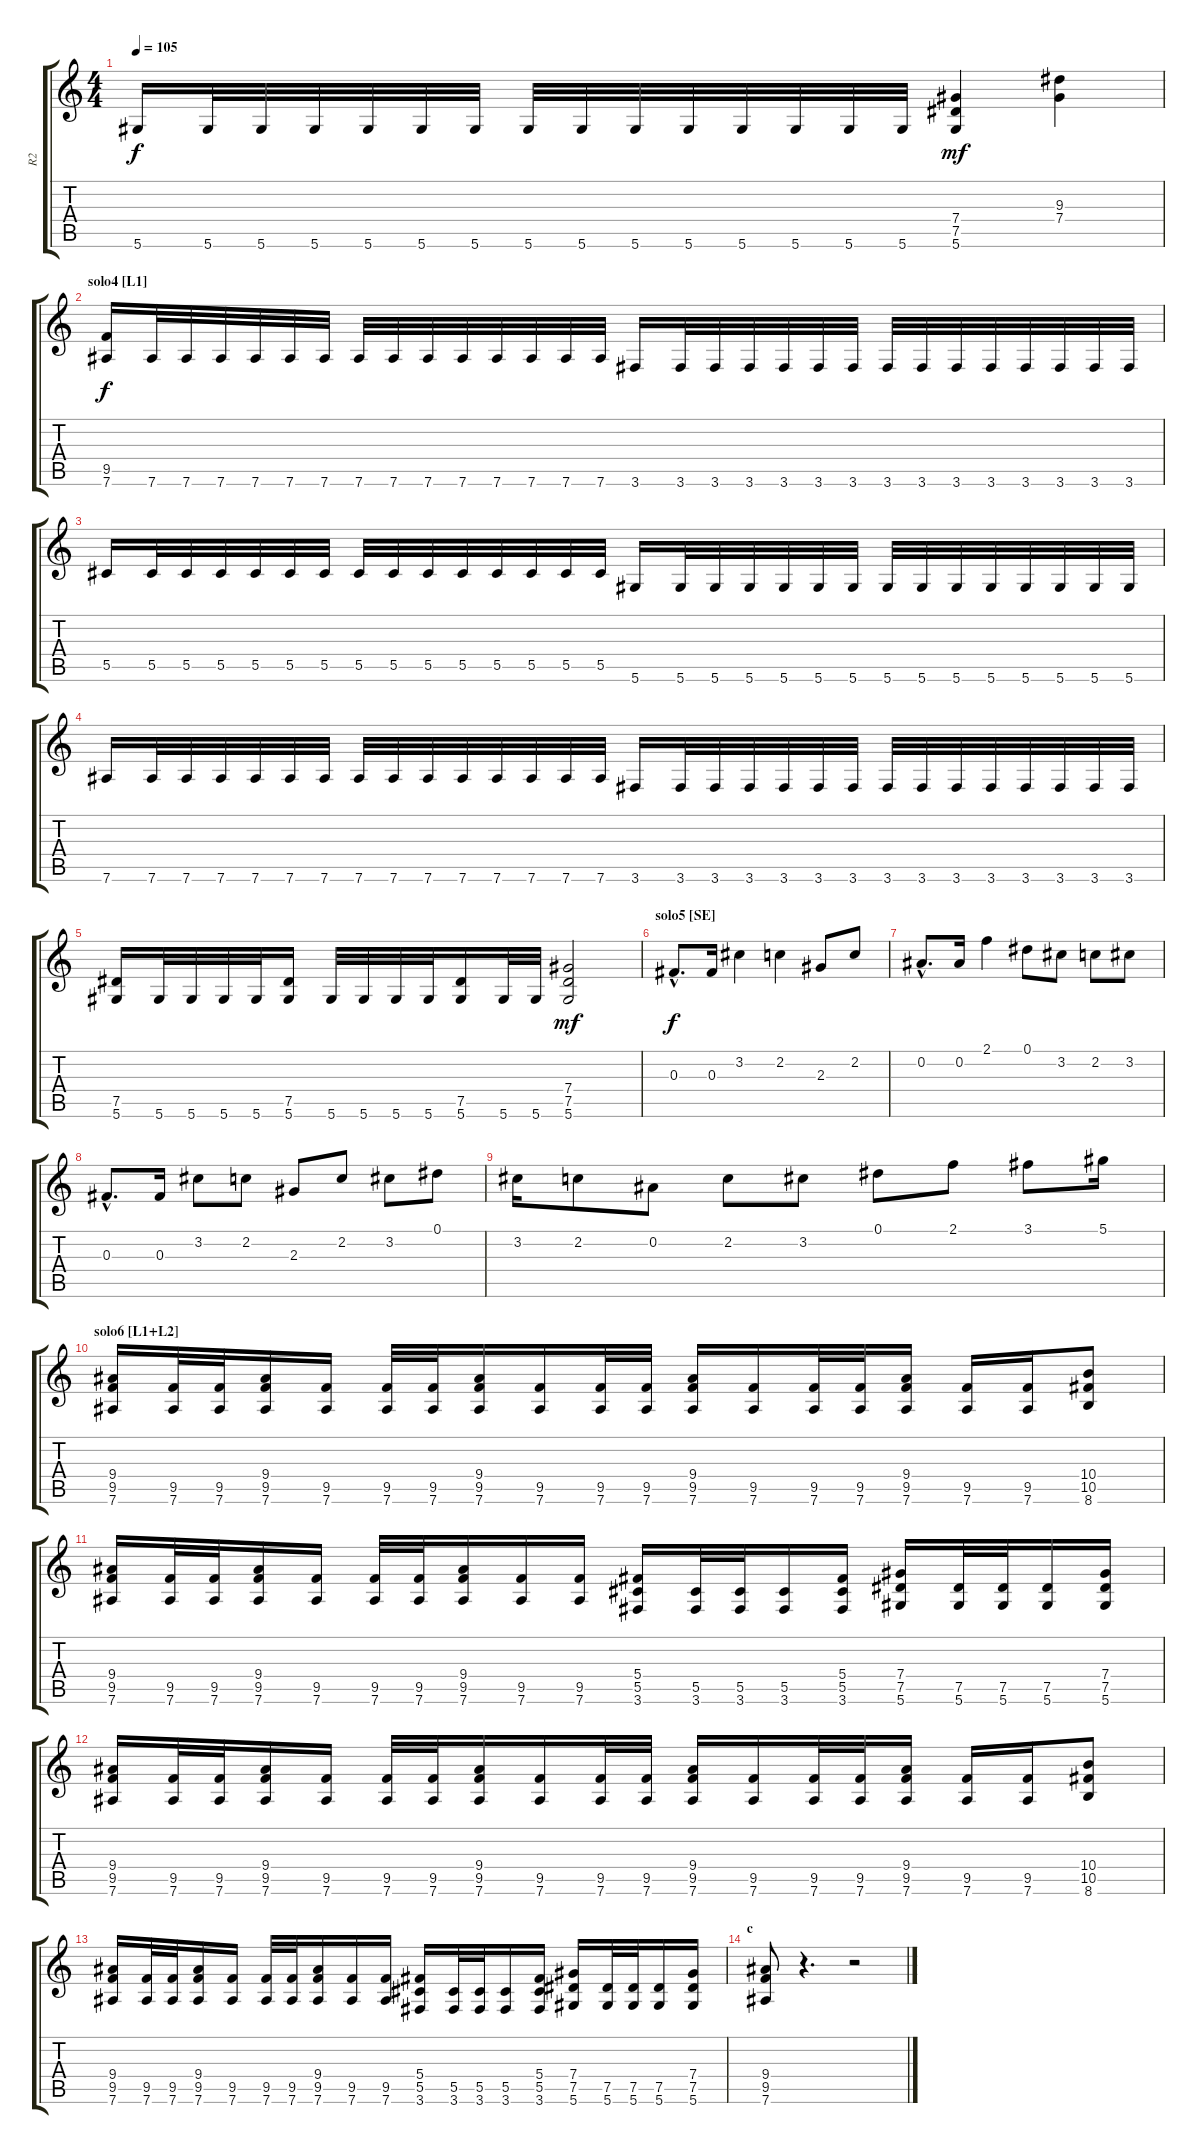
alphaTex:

\track ("R2" "R2") {instrument overdrivenguitar}
\staff {score tabs}
\tuning (Eb4 Bb3 Gb3 Db3 Ab2 Eb2) {hide}
\ts (4 4)
\tempo 105
\clef g2
\ks c
5.6.16{dy f} 5.6.32 5.6.32 5.6.32 5.6.32 5.6.32 5.6.32 5.6.32 5.6.32 5.6.32 5.6.32 5.6.32 5.6.32 5.6.32 5.6.32 (7.4 7.5 5.6).4{dy mf} (9.3 7.4).4 |
\section ("" "solo4 [L1]")
(9.5 7.6).16{dy f} 7.6.32 7.6.32 7.6.32 7.6.32 7.6.32 7.6.32 7.6.32 7.6.32 7.6.32 7.6.32 7.6.32 7.6.32 7.6.32 7.6.32 3.6.16 3.6.32 3.6.32 3.6.32 3.6.32 3.6.32 3.6.32 3.6.32 3.6.32 3.6.32 3.6.32 3.6.32 3.6.32 3.6.32 3.6.32 |
5.5.16 5.5.32 5.5.32 5.5.32 5.5.32 5.5.32 5.5.32 5.5.32 5.5.32 5.5.32 5.5.32 5.5.32 5.5.32 5.5.32 5.5.32 5.6.16 5.6.32 5.6.32 5.6.32 5.6.32 5.6.32 5.6.32 5.6.32 5.6.32 5.6.32 5.6.32 5.6.32 5.6.32 5.6.32 5.6.32 |
7.6.16 7.6.32 7.6.32 7.6.32 7.6.32 7.6.32 7.6.32 7.6.32 7.6.32 7.6.32 7.6.32 7.6.32 7.6.32 7.6.32 7.6.32 3.6.16 3.6.32 3.6.32 3.6.32 3.6.32 3.6.32 3.6.32 3.6.32 3.6.32 3.6.32 3.6.32 3.6.32 3.6.32 3.6.32 3.6.32 |
(7.5 5.6).16 5.6.32 5.6.32 5.6.32 5.6.32 (7.5 5.6).16 5.6.32 5.6.32 5.6.32 5.6.32 (7.5 5.6).16 5.6.32 5.6.32 (7.4 7.5 5.6).2{dy mf} |
\section ("" "solo5 [SE]")
0.3{hac}.8{d dy f volume 13 balance 8 instrument acousticguitarsteel} 0.3.16 3.2.4 2.2.4 2.3.8 2.2.8 |
0.2{hac}.8{d} 0.2.16 2.1.4 0.1.8 3.2.8 2.2.8 3.2.8 |
0.3{hac}.8{d} 0.3.16 3.2.8 2.2.8 2.3.8 2.2.8 3.2.8 0.1.8 |
3.2.16 2.2.8 0.2.8 2.2.8 3.2.8 0.1.8 2.1.8 3.1.8 5.1.16 |
\section ("" "solo6 [L1+L2]")
(9.4 9.5 7.6).16{volume 13 balance 13 instrument overdrivenguitar} (9.5 7.6).32 (9.5 7.6).32 (9.4 9.5 7.6).16 (9.5 7.6).16 (9.5 7.6).32 (9.5 7.6).32 (9.4 9.5 7.6).16 (9.5 7.6).16 (9.5 7.6).32 (9.5 7.6).32 (9.4 9.5 7.6).16 (9.5 7.6).16 (9.5 7.6).32 (9.5 7.6).32 (9.4 9.5 7.6).16 (9.5 7.6).16 (9.5 7.6).16 (10.4 10.5 8.6).8 |
(9.4 9.5 7.6).16 (9.5 7.6).32 (9.5 7.6).32 (9.4 9.5 7.6).16 (9.5 7.6).16 (9.5 7.6).32 (9.5 7.6).32 (9.4 9.5 7.6).16 (9.5 7.6).16 (9.5 7.6).16 (5.4 5.5 3.6).16 (5.5 3.6).32 (5.5 3.6).32 (5.5 3.6).16 (5.4 5.5 3.6).16 (7.4 7.5 5.6).16 (7.5 5.6).32 (7.5 5.6).32 (7.5 5.6).16 (7.4 7.5 5.6).16 |
(9.4 9.5 7.6).16 (9.5 7.6).32 (9.5 7.6).32 (9.4 9.5 7.6).16 (9.5 7.6).16 (9.5 7.6).32 (9.5 7.6).32 (9.4 9.5 7.6).16 (9.5 7.6).16 (9.5 7.6).32 (9.5 7.6).32 (9.4 9.5 7.6).16 (9.5 7.6).16 (9.5 7.6).32 (9.5 7.6).32 (9.4 9.5 7.6).16 (9.5 7.6).16 (9.5 7.6).16 (10.4 10.5 8.6).8 |
(9.4 9.5 7.6).16 (9.5 7.6).32 (9.5 7.6).32 (9.4 9.5 7.6).16 (9.5 7.6).16 (9.5 7.6).32 (9.5 7.6).32 (9.4 9.5 7.6).16 (9.5 7.6).16 (9.5 7.6).16 (5.4 5.5 3.6).16 (5.5 3.6).32 (5.5 3.6).32 (5.5 3.6).16 (5.4 5.5 3.6).16 (7.4 7.5 5.6).16 (7.5 5.6).32 (7.5 5.6).32 (7.5 5.6).16 (7.4 7.5 5.6).16 |
\section ("" "c")
(9.4 9.5 7.6).8 r.4{d} r.2
